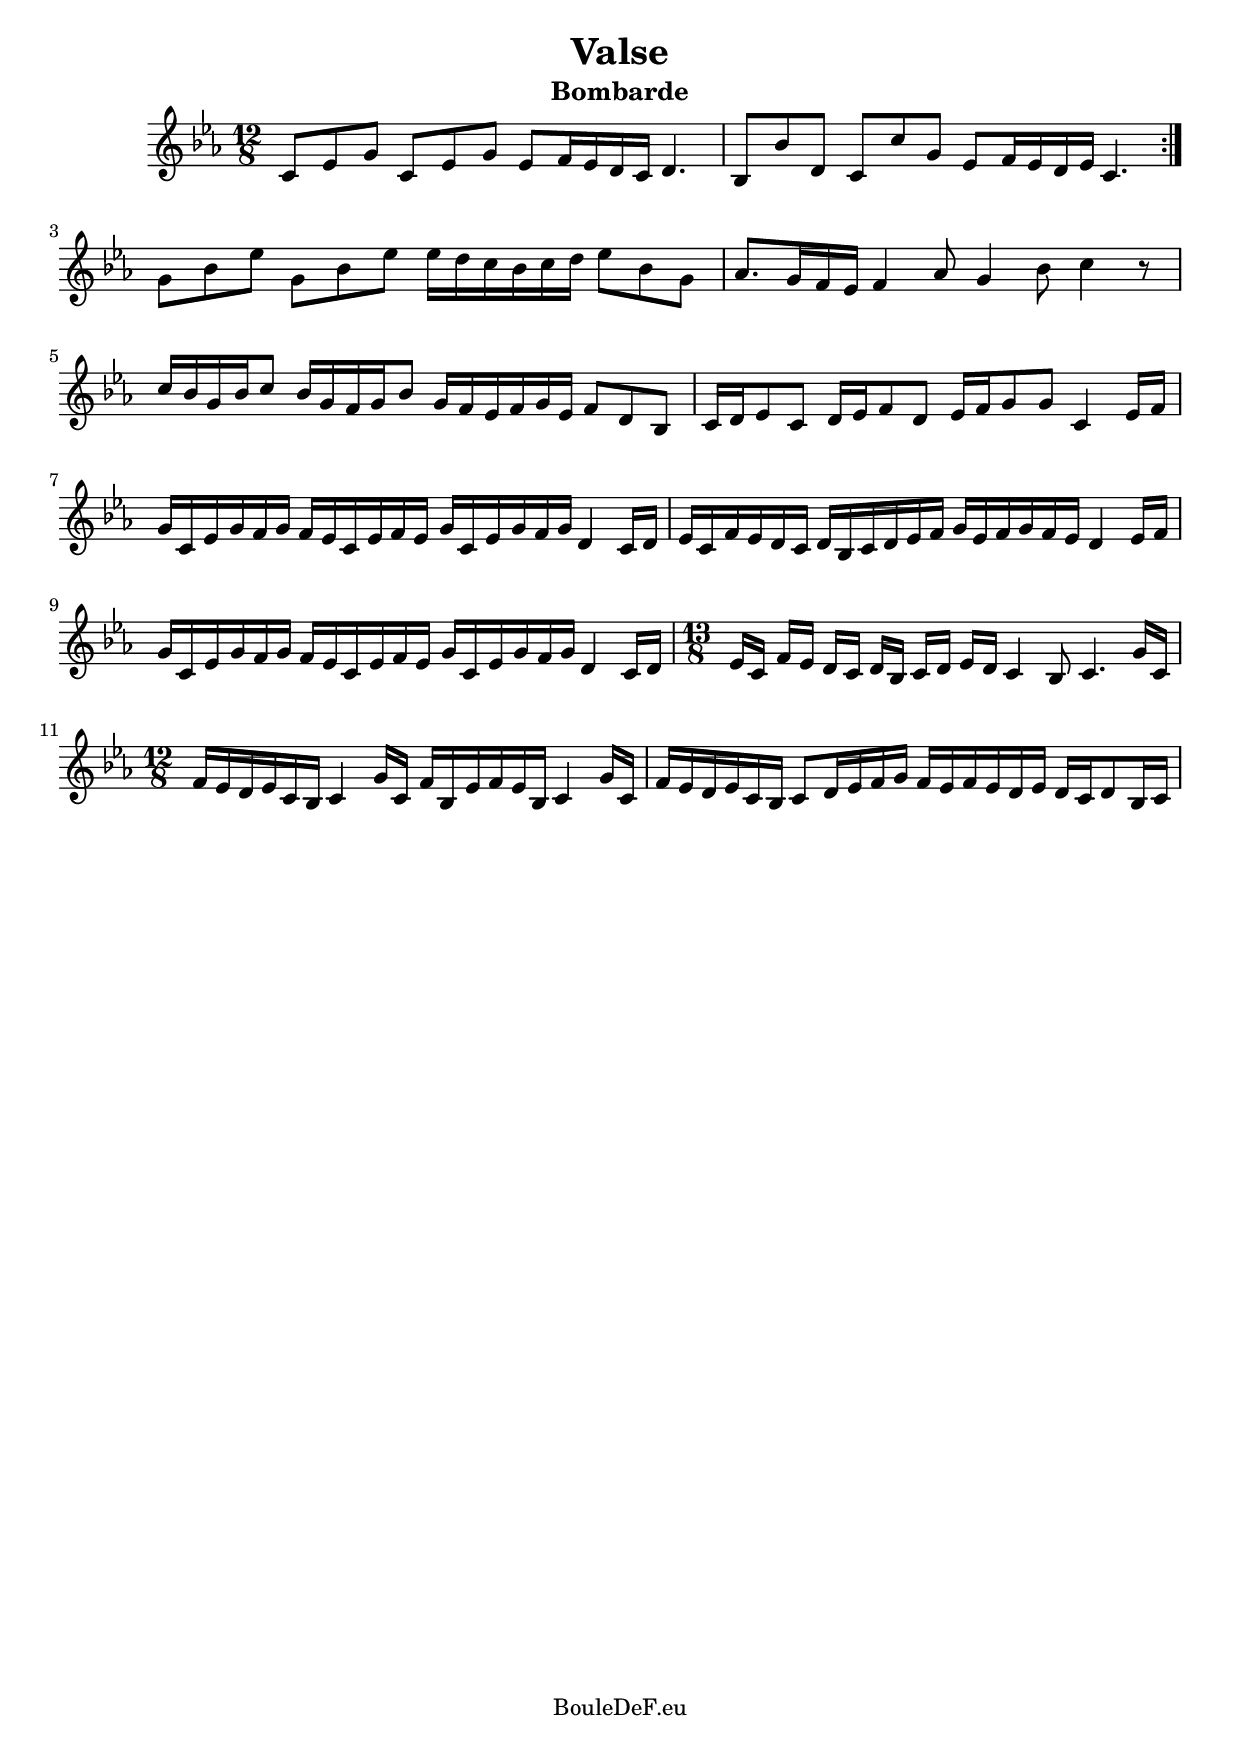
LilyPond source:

\version "2.14.2"
\include "italiano.ly"

\header {
	title = "Valse"
	instrument = "Bombarde"
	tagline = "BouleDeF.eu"
}

\score {
	\new Staff \relative sib {
		\clef "treble"
		\key mib \major
		\time 12/8

		\repeat volta 2 {
			do8 mib sol do, mib sol mib fa16 mib re do re4.
			| sib8 sib' re, do do' sol mib fa16 mib re mib do4.
		}
		sol'8 sib mib sol, sib mib mib16 re do sib do re mib8 sib sol
		| lab8. sol16 fa mib fa4 lab8 sol4 sib8 do4 r8
		| do16 sib sol sib do8 sib16 sol fa sol sib8 sol16 fa mib fa sol mib fa8 re sib
		| do16 re mib8 do re16 mib fa8 re mib16 fa sol8 sol do,4 mib16 fa
		| sol16 do, mib sol fa sol fa mib do mib fa mib sol do, mib sol fa sol re4 do16 re
		| mib16 do fa mib re do re sib do re mib fa sol mib fa sol fa mib re4 mib16 fa
		| sol16 do, mib sol fa sol fa mib do mib fa mib sol do, mib sol fa sol re4 do16 re
		\time 13/8
		| mib do fa mib re do re sib do re mib re do4 sib8 do4. sol'16 do,
		\time 12/8
		| fa16 mib re mib do sib do4 sol'16 do, fa sib, mib fa mib sib do4 sol'16 do,
		| fa mib re mib do sib do8 re16 mib fa sol fa mib fa mib re mib re do re8 sib16 do
	}
	\layout {
		\context {
		\Staff
		\override TimeSignature #'break-visibility = #'#(#f #t #t)
		}
	}
}